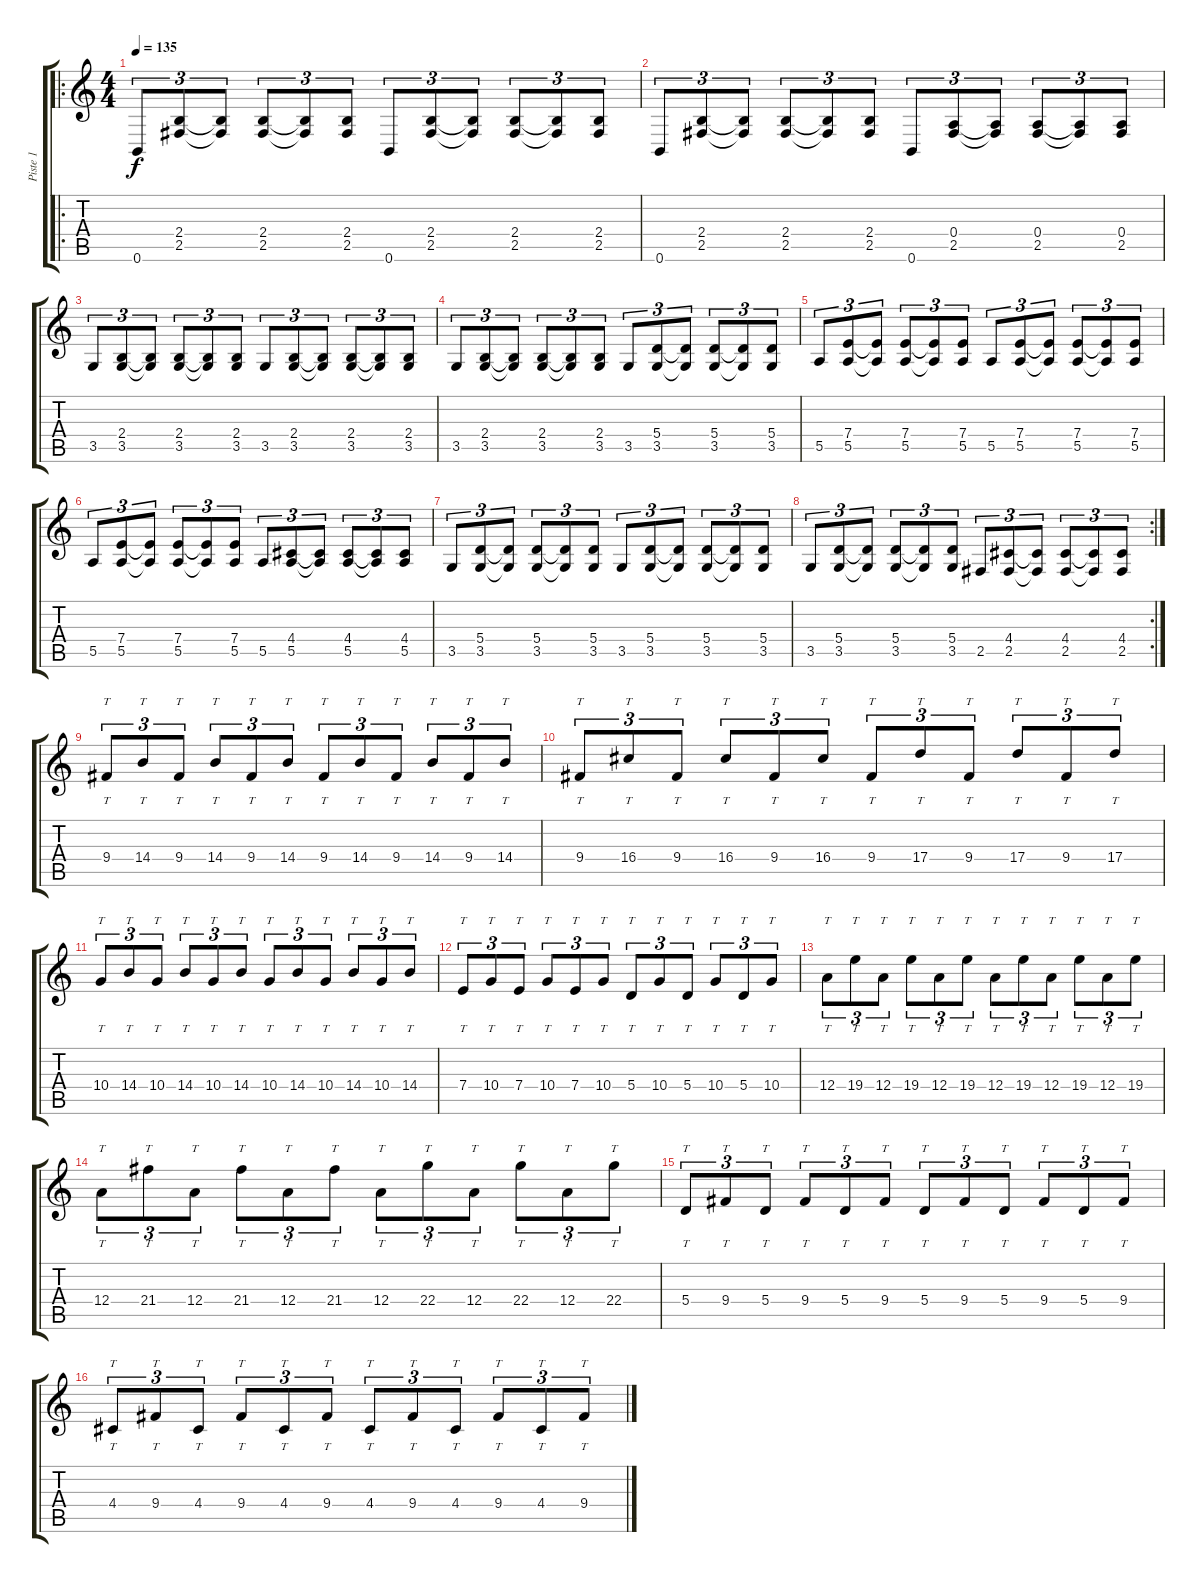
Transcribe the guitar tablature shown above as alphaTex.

\track ("Piste 1" "Piste 1") {instrument distortionguitar}
\staff {score tabs}
\tuning (B3 Gb3 D3 A2 E2 B1) {hide}
\ro
\ts (4 4)
\tempo 135
\clef g2
\ks c
0.6.8{tu (3 2) dy f} (2.4 2.5).8{tu (3 2)} (2.4{t} 2.5{t}).8{tu (3 2)} (2.4 2.5).8{tu (3 2)} (2.4{t} 2.5{t}).8{tu (3 2)} (2.4 2.5).8{tu (3 2)} 0.6.8{tu (3 2)} (2.4 2.5).8{tu (3 2)} (2.4{t} 2.5{t}).8{tu (3 2)} (2.4 2.5).8{tu (3 2)} (2.4{t} 2.5{t}).8{tu (3 2)} (2.4 2.5).8{tu (3 2)} |
0.6.8{tu (3 2)} (2.4 2.5).8{tu (3 2)} (2.4{t} 2.5{t}).8{tu (3 2)} (2.4 2.5).8{tu (3 2)} (2.4{t} 2.5{t}).8{tu (3 2)} (2.4 2.5).8{tu (3 2)} 0.6.8{tu (3 2)} (0.4 2.5).8{tu (3 2)} (0.4{t} 2.5{t}).8{tu (3 2)} (0.4 2.5).8{tu (3 2)} (0.4{t} 2.5{t}).8{tu (3 2)} (0.4 2.5).8{tu (3 2)} |
3.5.8{tu (3 2)} (2.4 3.5).8{tu (3 2)} (2.4{t} 3.5{t}).8{tu (3 2)} (2.4 3.5).8{tu (3 2)} (2.4{t} 3.5{t}).8{tu (3 2)} (2.4 3.5).8{tu (3 2)} 3.5.8{tu (3 2)} (2.4 3.5).8{tu (3 2)} (2.4{t} 3.5{t}).8{tu (3 2)} (2.4 3.5).8{tu (3 2)} (2.4{t} 3.5{t}).8{tu (3 2)} (2.4 3.5).8{tu (3 2)} |
3.5.8{tu (3 2)} (2.4 3.5).8{tu (3 2)} (2.4{t} 3.5{t}).8{tu (3 2)} (2.4 3.5).8{tu (3 2)} (2.4{t} 3.5{t}).8{tu (3 2)} (2.4 3.5).8{tu (3 2)} 3.5.8{tu (3 2)} (5.4 3.5).8{tu (3 2)} (5.4{t} 3.5{t}).8{tu (3 2)} (5.4 3.5).8{tu (3 2)} (5.4{t} 3.5{t}).8{tu (3 2)} (5.4 3.5).8{tu (3 2)} |
5.5.8{tu (3 2)} (7.4 5.5).8{tu (3 2)} (7.4{t} 5.5{t}).8{tu (3 2)} (7.4 5.5).8{tu (3 2)} (7.4{t} 5.5{t}).8{tu (3 2)} (7.4 5.5).8{tu (3 2)} 5.5.8{tu (3 2)} (7.4 5.5).8{tu (3 2)} (7.4{t} 5.5{t}).8{tu (3 2)} (7.4 5.5).8{tu (3 2)} (7.4{t} 5.5{t}).8{tu (3 2)} (7.4 5.5).8{tu (3 2)} |
5.5.8{tu (3 2)} (7.4 5.5).8{tu (3 2)} (7.4{t} 5.5{t}).8{tu (3 2)} (7.4 5.5).8{tu (3 2)} (7.4{t} 5.5{t}).8{tu (3 2)} (7.4 5.5).8{tu (3 2)} 5.5.8{tu (3 2)} (4.4 5.5).8{tu (3 2)} (4.4{t} 5.5{t}).8{tu (3 2)} (4.4 5.5).8{tu (3 2)} (4.4{t} 5.5{t}).8{tu (3 2)} (4.4 5.5).8{tu (3 2)} |
3.5.8{tu (3 2)} (5.4 3.5).8{tu (3 2)} (5.4{t} 3.5{t}).8{tu (3 2)} (5.4 3.5).8{tu (3 2)} (5.4{t} 3.5{t}).8{tu (3 2)} (5.4 3.5).8{tu (3 2)} 3.5.8{tu (3 2)} (5.4 3.5).8{tu (3 2)} (5.4{t} 3.5{t}).8{tu (3 2)} (5.4 3.5).8{tu (3 2)} (5.4{t} 3.5{t}).8{tu (3 2)} (5.4 3.5).8{tu (3 2)} |
\rc 2
3.5.8{tu (3 2)} (5.4 3.5).8{tu (3 2)} (5.4{t} 3.5{t}).8{tu (3 2)} (5.4 3.5).8{tu (3 2)} (5.4{t} 3.5{t}).8{tu (3 2)} (5.4 3.5).8{tu (3 2)} 2.5.8{tu (3 2)} (4.4 2.5).8{tu (3 2)} (4.4{t} 2.5{t}).8{tu (3 2)} (4.4 2.5).8{tu (3 2)} (4.4{t} 2.5{t}).8{tu (3 2)} (4.4 2.5).8{tu (3 2)} |
9.4.8{tt tu (3 2)} 14.4.8{tt tu (3 2)} 9.4.8{tt tu (3 2)} 14.4.8{tt tu (3 2)} 9.4.8{tt tu (3 2)} 14.4.8{tt tu (3 2)} 9.4.8{tt tu (3 2)} 14.4.8{tt tu (3 2)} 9.4.8{tt tu (3 2)} 14.4.8{tt tu (3 2)} 9.4.8{tt tu (3 2)} 14.4.8{tt tu (3 2)} |
9.4.8{tt tu (3 2)} 16.4.8{tt tu (3 2)} 9.4.8{tt tu (3 2)} 16.4.8{tt tu (3 2)} 9.4.8{tt tu (3 2)} 16.4.8{tt tu (3 2)} 9.4.8{tt tu (3 2)} 17.4.8{tt tu (3 2)} 9.4.8{tt tu (3 2)} 17.4.8{tt tu (3 2)} 9.4.8{tt tu (3 2)} 17.4.8{tt tu (3 2)} |
10.4.8{tt tu (3 2)} 14.4.8{tt tu (3 2)} 10.4.8{tt tu (3 2)} 14.4.8{tt tu (3 2)} 10.4.8{tt tu (3 2)} 14.4.8{tt tu (3 2)} 10.4.8{tt tu (3 2)} 14.4.8{tt tu (3 2)} 10.4.8{tt tu (3 2)} 14.4.8{tt tu (3 2)} 10.4.8{tt tu (3 2)} 14.4.8{tt tu (3 2)} |
7.4.8{tt tu (3 2)} 10.4.8{tt tu (3 2)} 7.4.8{tt tu (3 2)} 10.4.8{tt tu (3 2)} 7.4.8{tt tu (3 2)} 10.4.8{tt tu (3 2)} 5.4.8{tt tu (3 2)} 10.4.8{tt tu (3 2)} 5.4.8{tt tu (3 2)} 10.4.8{tt tu (3 2)} 5.4.8{tt tu (3 2)} 10.4.8{tt tu (3 2)} |
12.4.8{tt tu (3 2)} 19.4.8{tt tu (3 2)} 12.4.8{tt tu (3 2)} 19.4.8{tt tu (3 2)} 12.4.8{tt tu (3 2)} 19.4.8{tt tu (3 2)} 12.4.8{tt tu (3 2)} 19.4.8{tt tu (3 2)} 12.4.8{tt tu (3 2)} 19.4.8{tt tu (3 2)} 12.4.8{tt tu (3 2)} 19.4.8{tt tu (3 2)} |
12.4.8{tt tu (3 2)} 21.4.8{tt tu (3 2)} 12.4.8{tt tu (3 2)} 21.4.8{tt tu (3 2)} 12.4.8{tt tu (3 2)} 21.4.8{tt tu (3 2)} 12.4.8{tt tu (3 2)} 22.4.8{tt tu (3 2)} 12.4.8{tt tu (3 2)} 22.4.8{tt tu (3 2)} 12.4.8{tt tu (3 2)} 22.4.8{tt tu (3 2)} |
5.4.8{tt tu (3 2)} 9.4.8{tt tu (3 2)} 5.4.8{tt tu (3 2)} 9.4.8{tt tu (3 2)} 5.4.8{tt tu (3 2)} 9.4.8{tt tu (3 2)} 5.4.8{tt tu (3 2)} 9.4.8{tt tu (3 2)} 5.4.8{tt tu (3 2)} 9.4.8{tt tu (3 2)} 5.4.8{tt tu (3 2)} 9.4.8{tt tu (3 2)} |
4.4.8{tt tu (3 2)} 9.4.8{tt tu (3 2)} 4.4.8{tt tu (3 2)} 9.4.8{tt tu (3 2)} 4.4.8{tt tu (3 2)} 9.4.8{tt tu (3 2)} 4.4.8{tt tu (3 2)} 9.4.8{tt tu (3 2)} 4.4.8{tt tu (3 2)} 9.4.8{tt tu (3 2)} 4.4.8{tt tu (3 2)} 9.4.8{tt tu (3 2)}
